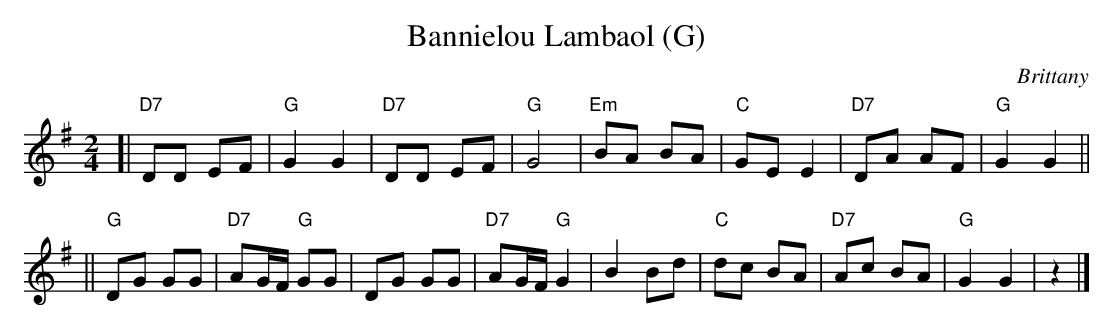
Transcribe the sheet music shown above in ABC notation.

X:1
T: Bannielou Lambaol (G)
O: Brittany
M: 2/4
L: 1/8
K: G
[| "D7"DD EF | "G"G2 G2 \
| "D7"DD EF | "G"G4 \
| "Em"BA BA | "C"GE E2 \
| "D7"DA AF | "G"G2 G2 ||
|| "G"DG GG | "D7"AG/F/ "G"GG \
| DG GG | "D7"AG/F/ "G"G2 \
| B2Bd | "C"dc BA \
| "D7"Ac BA | "G"G2 G2 | z2 |]
